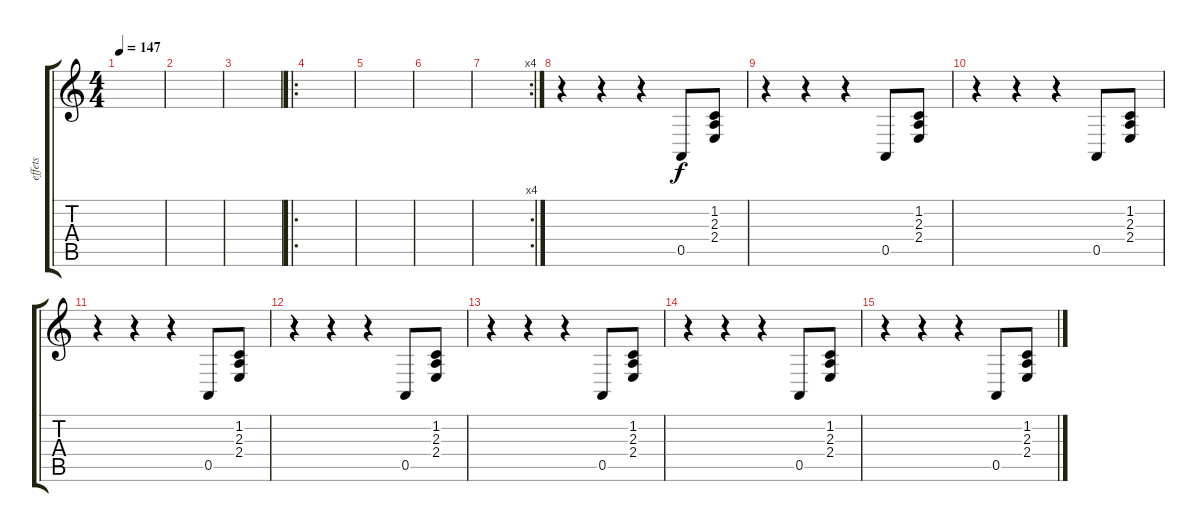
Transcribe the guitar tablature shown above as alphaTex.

\track ("effets" "effets") {instrument xylophone}
\staff {score tabs}
\tuning (E4 B3 G3 D3 A2 E2) {hide}
\ts (4 4)
\tempo 147
\clef g2
\ks c
|
|
|
\ro
|
|
|
\rc 4
|
r.4 r.4 r.4 0.5.8 (1.2 2.3 2.4).8 |
r.4 r.4 r.4 0.5.8 (1.2 2.3 2.4).8 |
r.4 r.4 r.4 0.5.8 (1.2 2.3 2.4).8 |
r.4 r.4 r.4 0.5.8 (1.2 2.3 2.4).8 |
r.4 r.4 r.4 0.5.8 (1.2 2.3 2.4).8 |
r.4 r.4 r.4 0.5.8 (1.2 2.3 2.4).8 |
r.4 r.4 r.4 0.5.8 (1.2 2.3 2.4).8 |
r.4 r.4 r.4 0.5.8 (1.2 2.3 2.4).8
